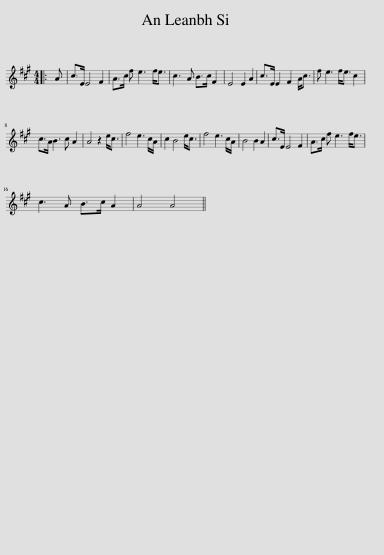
X:1
L:1/8
M:4/4
I:linebreak $
K:A
V:1 treble
V:1
|: A | c>E E4 F2 | A>c f e3 f<e | c3 A B>c F2 | E4 E2 A2 | %5
 c>E E2 F2 A<c | f e3 f<e c2 |$ c>A B3 c A2 | A4 z2 e<c | f4 e3 c/A/ | %10
 c2 B4 e<c | f4 e3 c/A/ | B4 B2 A2 | c>E E4 F2 | A>c f e3 f<e |$ %15
 c3 A B>c A2 | A4 A4 || %17
